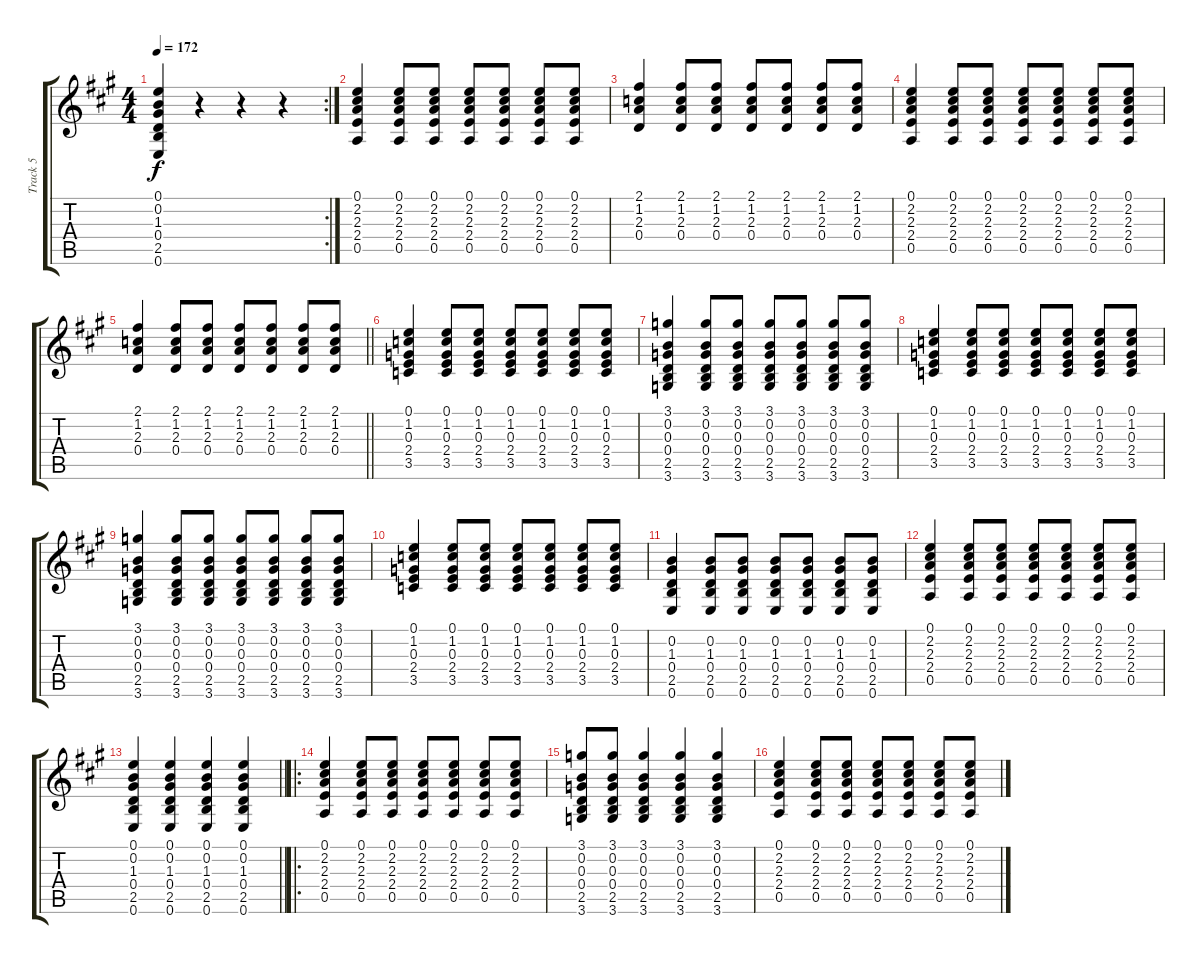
\track ("Track 5" "Track 5") {instrument acousticguitarsteel}
\staff {score tabs}
\tuning (E4 B3 G3 D3 A2 E2) {hide}
\rc 2
\ts (4 4)
\tempo 172
\clef g2
\ks a
(0.1 0.2 1.3 0.4 2.5 0.6).4{dy f} r.4 r.4 r.4 |
(0.1 2.2 2.3 2.4 0.5).4 (0.1 2.2 2.3 2.4 0.5).8 (0.1 2.2 2.3 2.4 0.5).8 (0.1 2.2 2.3 2.4 0.5).8 (0.1 2.2 2.3 2.4 0.5).8 (0.1 2.2 2.3 2.4 0.5).8 (0.1 2.2 2.3 2.4 0.5).8 |
(2.1 1.2 2.3 0.4).4 (2.1 1.2 2.3 0.4).8 (2.1 1.2 2.3 0.4).8 (2.1 1.2 2.3 0.4).8 (2.1 1.2 2.3 0.4).8 (2.1 1.2 2.3 0.4).8 (2.1 1.2 2.3 0.4).8 |
(0.1 2.2 2.3 2.4 0.5).4 (0.1 2.2 2.3 2.4 0.5).8 (0.1 2.2 2.3 2.4 0.5).8 (0.1 2.2 2.3 2.4 0.5).8 (0.1 2.2 2.3 2.4 0.5).8 (0.1 2.2 2.3 2.4 0.5).8 (0.1 2.2 2.3 2.4 0.5).8 |
\barLineRight lightlight
(2.1 1.2 2.3 0.4).4 (2.1 1.2 2.3 0.4).8 (2.1 1.2 2.3 0.4).8 (2.1 1.2 2.3 0.4).8 (2.1 1.2 2.3 0.4).8 (2.1 1.2 2.3 0.4).8 (2.1 1.2 2.3 0.4).8 |
(0.1 1.2 0.3 2.4 3.5).4 (0.1 1.2 0.3 2.4 3.5).8 (0.1 1.2 0.3 2.4 3.5).8 (0.1 1.2 0.3 2.4 3.5).8 (0.1 1.2 0.3 2.4 3.5).8 (0.1 1.2 0.3 2.4 3.5).8 (0.1 1.2 0.3 2.4 3.5).8 |
(3.1 0.2 0.3 0.4 2.5 3.6).4 (3.1 0.2 0.3 0.4 2.5 3.6).8 (3.1 0.2 0.3 0.4 2.5 3.6).8 (3.1 0.2 0.3 0.4 2.5 3.6).8 (3.1 0.2 0.3 0.4 2.5 3.6).8 (3.1 0.2 0.3 0.4 2.5 3.6).8 (3.1 0.2 0.3 0.4 2.5 3.6).8 |
(0.1 1.2 0.3 2.4 3.5).4 (0.1 1.2 0.3 2.4 3.5).8 (0.1 1.2 0.3 2.4 3.5).8 (0.1 1.2 0.3 2.4 3.5).8 (0.1 1.2 0.3 2.4 3.5).8 (0.1 1.2 0.3 2.4 3.5).8 (0.1 1.2 0.3 2.4 3.5).8 |
(3.1 0.2 0.3 0.4 2.5 3.6).4 (3.1 0.2 0.3 0.4 2.5 3.6).8 (3.1 0.2 0.3 0.4 2.5 3.6).8 (3.1 0.2 0.3 0.4 2.5 3.6).8 (3.1 0.2 0.3 0.4 2.5 3.6).8 (3.1 0.2 0.3 0.4 2.5 3.6).8 (3.1 0.2 0.3 0.4 2.5 3.6).8 |
(0.1 1.2 0.3 2.4 3.5).4 (0.1 1.2 0.3 2.4 3.5).8 (0.1 1.2 0.3 2.4 3.5).8 (0.1 1.2 0.3 2.4 3.5).8 (0.1 1.2 0.3 2.4 3.5).8 (0.1 1.2 0.3 2.4 3.5).8 (0.1 1.2 0.3 2.4 3.5).8 |
(0.2 1.3 0.4 2.5 0.6).4 (0.2 1.3 0.4 2.5 0.6).8 (0.2 1.3 0.4 2.5 0.6).8 (0.2 1.3 0.4 2.5 0.6).8 (0.2 1.3 0.4 2.5 0.6).8 (0.2 1.3 0.4 2.5 0.6).8 (0.2 1.3 0.4 2.5 0.6).8 |
(0.1 2.2 2.3 2.4 0.5).4 (0.1 2.2 2.3 2.4 0.5).8 (0.1 2.2 2.3 2.4 0.5).8 (0.1 2.2 2.3 2.4 0.5).8 (0.1 2.2 2.3 2.4 0.5).8 (0.1 2.2 2.3 2.4 0.5).8 (0.1 2.2 2.3 2.4 0.5).8 |
\barLineRight lightlight
(0.1 0.2 1.3 0.4 2.5 0.6).4 (0.1 0.2 1.3 0.4 2.5 0.6).4 (0.1 0.2 1.3 0.4 2.5 0.6).4 (0.1 0.2 1.3 0.4 2.5 0.6).4 |
\ro
(0.1 2.2 2.3 2.4 0.5).4 (0.1 2.2 2.3 2.4 0.5).8 (0.1 2.2 2.3 2.4 0.5).8 (0.1 2.2 2.3 2.4 0.5).8 (0.1 2.2 2.3 2.4 0.5).8 (0.1 2.2 2.3 2.4 0.5).8 (0.1 2.2 2.3 2.4 0.5).8 |
(3.1 0.2 0.3 0.4 2.5 3.6).8 (3.1 0.2 0.3 0.4 2.5 3.6).8 (3.1 0.2 0.3 0.4 2.5 3.6).4 (3.1 0.2 0.3 0.4 2.5 3.6).4 (3.1 0.2 0.3 0.4 2.5 3.6).4 |
(0.1 2.2 2.3 2.4 0.5).4 (0.1 2.2 2.3 2.4 0.5).8 (0.1 2.2 2.3 2.4 0.5).8 (0.1 2.2 2.3 2.4 0.5).8 (0.1 2.2 2.3 2.4 0.5).8 (0.1 2.2 2.3 2.4 0.5).8 (0.1 2.2 2.3 2.4 0.5).8
